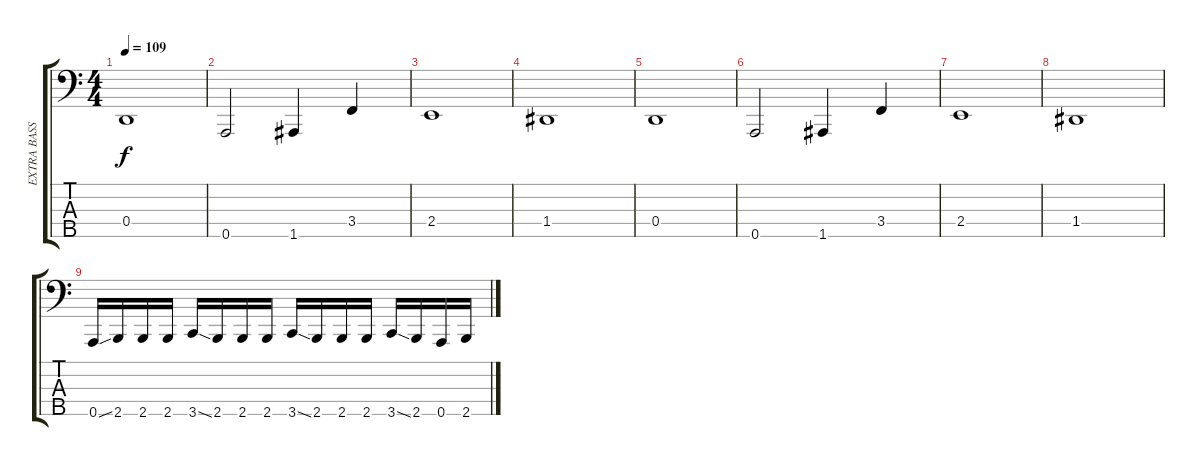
\track ("EXTRA BASS" "EXTRA BASS") {instrument electricbasspick}
\staff {score tabs}
\tuning (F2 C2 G1 D1 A0) {hide}
\ts (4 4)
\tempo 109
\clef f4
\ks c
0.4.1{dy f} |
0.5.2 1.5.4 3.4.4 |
2.4.1 |
1.4.1 |
0.4.1 |
0.5.2 1.5.4 3.4.4 |
2.4.1 |
1.4.1 |
0.5{ss}.16 2.5.16 2.5.16 2.5.16 3.5{ss}.16 2.5.16 2.5.16 2.5.16 3.5{ss}.16 2.5.16 2.5.16 2.5.16 3.5{ss}.16 2.5.16 0.5.16 2.5.16
